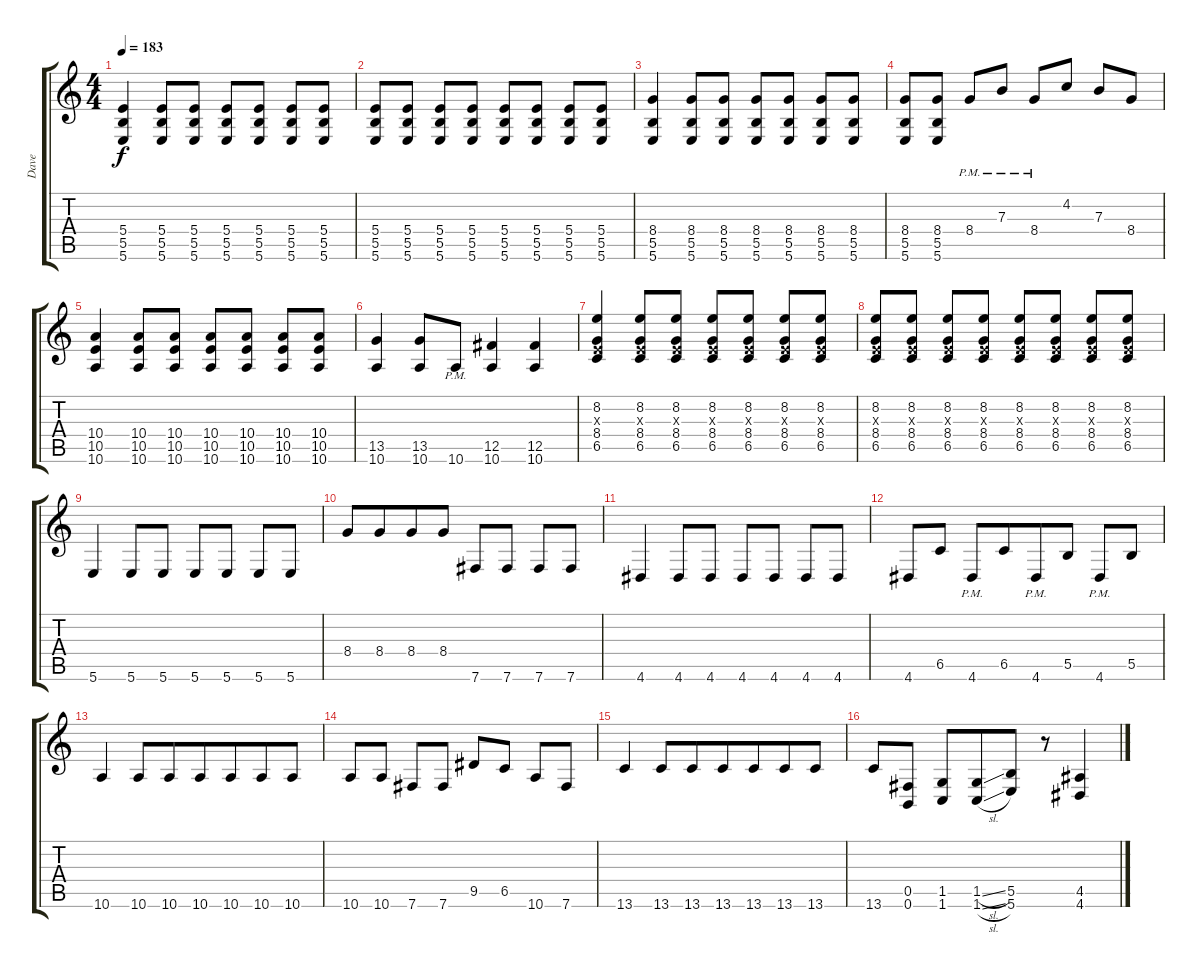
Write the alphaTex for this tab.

\track ("Dave" "Dave") {instrument distortionguitar}
\staff {score tabs}
\tuning (Db4 Ab3 E3 B2 Gb2 B1) {hide}
\ts (4 4)
\tempo 183
\clef g2
\ks c
(5.4 5.5 5.6).4{dy f} (5.4 5.5 5.6).8 (5.4 5.5 5.6).8 (5.4 5.5 5.6).8 (5.4 5.5 5.6).8 (5.4 5.5 5.6).8 (5.4 5.5 5.6).8 |
(5.4 5.5 5.6).8 (5.4 5.5 5.6).8 (5.4 5.5 5.6).8 (5.4 5.5 5.6).8 (5.4 5.5 5.6).8 (5.4 5.5 5.6).8 (5.4 5.5 5.6).8 (5.4 5.5 5.6).8 |
(8.4 5.5 5.6).4 (8.4 5.5 5.6).8 (8.4 5.5 5.6).8 (8.4 5.5 5.6).8 (8.4 5.5 5.6).8 (8.4 5.5 5.6).8 (8.4 5.5 5.6).8 |
(8.4 5.5 5.6).8 (8.4 5.5 5.6).8 8.4{pm}.8 7.3{pm}.8 8.4{pm}.8 4.2.8 7.3.8{beam merge} 8.4.8 |
(10.4 10.5 10.6).4 (10.4 10.5 10.6).8 (10.4 10.5 10.6).8 (10.4 10.5 10.6).8 (10.4 10.5 10.6).8 (10.4 10.5 10.6).8 (10.4 10.5 10.6).8 |
(13.5 10.6).4 (13.5 10.6).8{beam merge} 10.6{pm}.8 (12.5 10.6).4 (12.5 10.6).4 |
(8.2 0.3{x} 8.4 6.5).4 (8.2 0.3{x} 8.4 6.5).8 (8.2 0.3{x} 8.4 6.5).8 (8.2 0.3{x} 8.4 6.5).8 (8.2 0.3{x} 8.4 6.5).8 (8.2 0.3{x} 8.4 6.5).8 (8.2 0.3{x} 8.4 6.5).8 |
(8.2 0.3{x} 8.4 6.5).8 (8.2 0.3{x} 8.4 6.5).8 (8.2 0.3{x} 8.4 6.5).8 (8.2 0.3{x} 8.4 6.5).8 (8.2 0.3{x} 8.4 6.5).8 (8.2 0.3{x} 8.4 6.5).8 (8.2 0.3{x} 8.4 6.5).8 (8.2 0.3{x} 8.4 6.5).8 |
5.6.4 5.6.8 5.6.8 5.6.8 5.6.8 5.6.8 5.6.8 |
8.4.8 8.4.8{beam merge} 8.4.8{beam merge} 8.4.8 7.6.8 7.6.8 7.6.8 7.6.8 |
4.6.4 4.6.8{beam merge} 4.6.8 4.6.8 4.6.8 4.6.8 4.6.8 |
4.6.8 6.5.8 4.6{pm}.8 6.5.8{beam merge} 4.6{pm}.8{beam merge} 5.5.8 4.6{pm}.8 5.5.8 |
10.6.4{beam merge} 10.6.8 10.6.8{beam merge} 10.6.8 10.6.8{beam merge} 10.6.8 10.6.8 |
10.6.8 10.6.8 7.6.8{beam merge} 7.6.8 9.5.8 6.5.8 10.6.8{beam merge} 7.6.8 |
13.6.4{beam merge} 13.6.8{beam merge} 13.6.8{beam merge} 13.6.8{beam merge} 13.6.8{beam merge} 13.6.8{beam merge} 13.6.8 |
13.6.8 (0.5 0.6).8 (1.5 1.6).8{beam merge} (1.5{sl} 1.6{sl}).8{beam merge} (5.5 5.6).8{beam merge} r.8 (4.5 4.6).4
